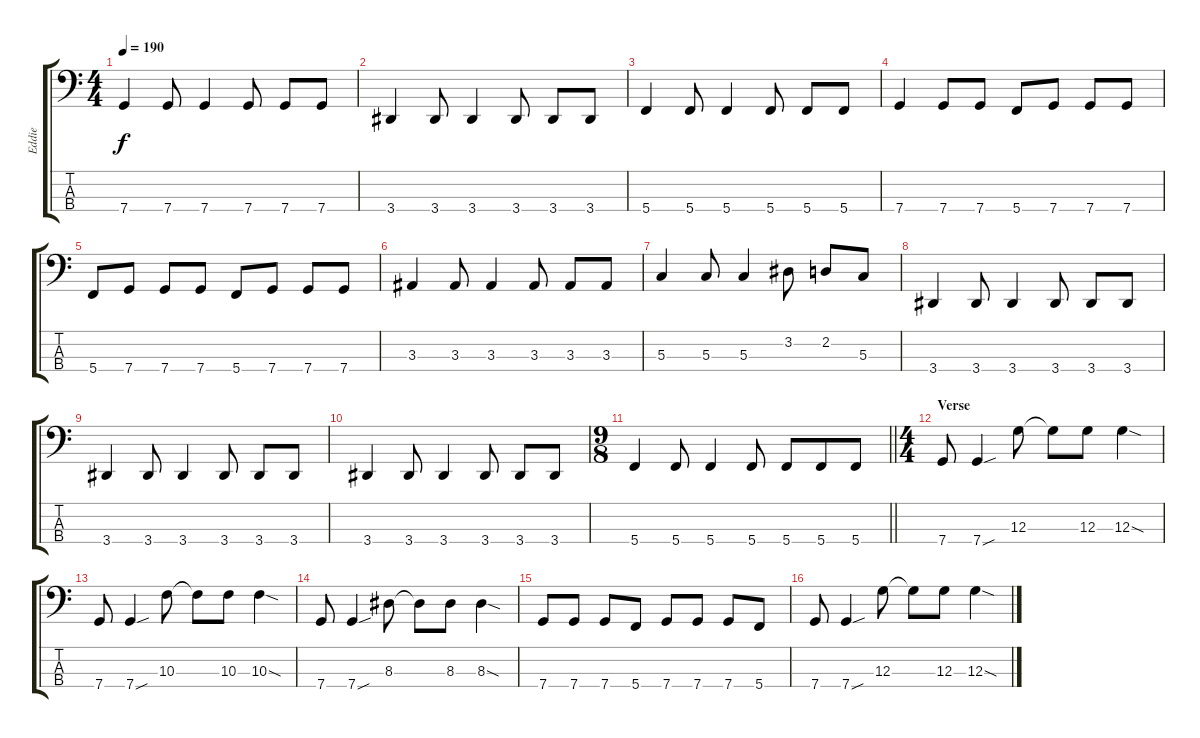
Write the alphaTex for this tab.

\track ("Eddie" "Eddie") {instrument electricbasspick}
\staff {score tabs}
\tuning (F2 C2 G1 C1) {hide}
\ts (4 4)
\tempo 190
\clef f4
\ks c
7.4.4{dy f} 7.4.8 7.4.4 7.4.8 7.4.8 7.4.8 |
3.4.4 3.4.8 3.4.4 3.4.8 3.4.8 3.4.8 |
5.4.4 5.4.8 5.4.4 5.4.8 5.4.8 5.4.8 |
7.4.4 7.4.8 7.4.8 5.4.8 7.4.8 7.4.8 7.4.8 |
5.4.8 7.4.8 7.4.8 7.4.8 5.4.8 7.4.8 7.4.8 7.4.8 |
3.3.4 3.3.8 3.3.4 3.3.8 3.3.8 3.3.8 |
5.3.4 5.3.8 5.3.4 3.2.8 2.2.8 5.3.8 |
3.4.4 3.4.8 3.4.4 3.4.8 3.4.8 3.4.8 |
3.4.4 3.4.8 3.4.4 3.4.8 3.4.8 3.4.8 |
3.4.4 3.4.8 3.4.4 3.4.8 3.4.8 3.4.8 |
\ts (9 8)
\barLineRight lightlight
5.4.4 5.4.8 5.4.4 5.4.8 5.4.8 5.4.8 5.4.8 |
\ts (4 4)
\section ("" "Verse")
7.4.8 7.4{sou}.4 12.3.8 12.3{t}.8 12.3.8 12.3{sod}.4 |
7.4.8 7.4{sou}.4 10.3.8 10.3{t}.8 10.3.8 10.3{sod}.4 |
7.4.8 7.4{sou}.4 8.3.8 8.3{t}.8 8.3.8 8.3{sod}.4 |
7.4.8 7.4.8 7.4.8 5.4.8 7.4.8 7.4.8 7.4.8 5.4.8 |
7.4.8 7.4{sou}.4 12.3.8 12.3{t}.8 12.3.8 12.3{sod}.4
